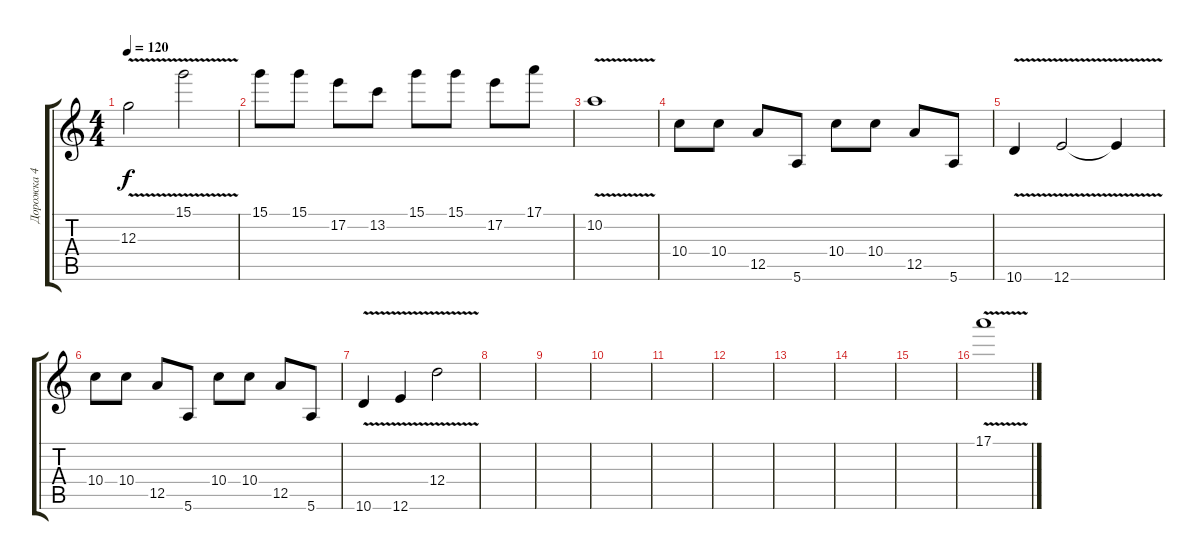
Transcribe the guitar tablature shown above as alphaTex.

\track ("Дорожка 4" "Дорожка 4") {instrument distortionguitar}
\staff {score tabs}
\tuning (E4 B3 G3 D3 A2 E2) {hide}
\ts (4 4)
\tempo 120
\clef g2
\ks c
12.3{v}.2{dy f} 15.1{v}.2 |
15.1.8 15.1.8 17.2.8 13.2.8 15.1.8 15.1.8 17.2.8 17.1.8 |
10.2{v}.1 |
10.4.8 10.4.8 12.5.8 5.6.8 10.4.8 10.4.8 12.5.8 5.6.8 |
10.6{v}.4 12.6{v}.2 12.6{t}.4 |
10.4.8 10.4.8 12.5.8 5.6.8 10.4.8 10.4.8 12.5.8 5.6.8 |
10.6{v}.4 12.6{v}.4 12.4{v}.2 |
|
|
|
|
|
|
|
|
17.1{v}.1
